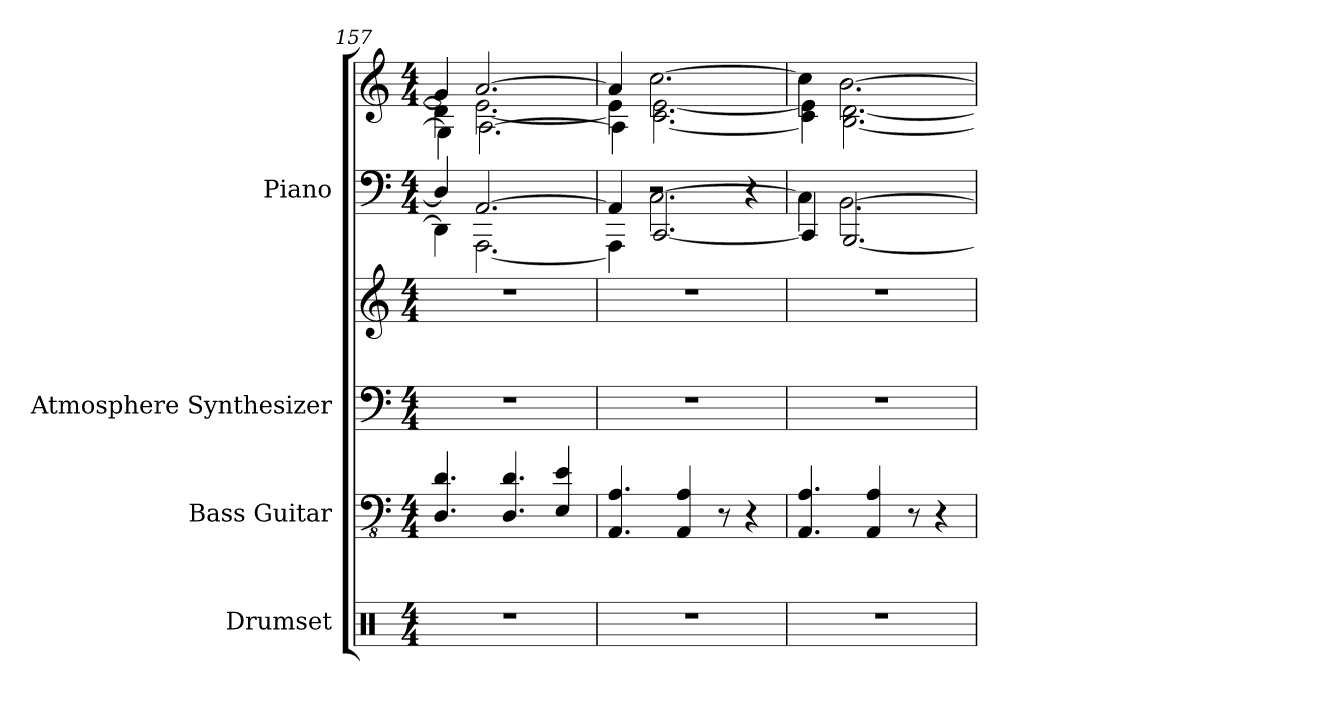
**kern	**kern	**kern	**kern	**kern	**kern
*part4	*part3	*part2	*part2	*part1	*part1
*staff6	*staff5	*staff4	*staff3	*staff2	*staff1
*I"Drumset	*I"Bass Guitar	*I"Atmosphere Synthesizer	*	*I"Piano	*
*I'Drs.	*I'B. Guit.	*I'Synth.	*	*I'Pno.	*
!!LO:LB:g=z
*clefX	*clefFv4	*clefF4	*clefG2	*clefF4	*clefG2
*k[]	*k[]	*k[]	*k[]	*k[]	*k[]
*M4/4	*M4/4	*M4/4	*M4/4	*M4/4	*M4/4
=157	=157	=157	=157	=157	=157
*	*	*	*	*^	*^
*	*	*	*	*	*	*	*^
1r	4.DD/ 4.D/	1r	1r	4D/]	4DD\]	4g/]	4d\]	4G\]
.	.	.	.	[2.AA/	[2.AAA\	[2.a/	[2.e\	[2.A\
.	4.DD/ 4.D/	.	.	.	.	.	.	.
.	4EE/ 4E/	.	.	.	.	.	.	.
=158	=158	=158	=158	=158	=158	=158	=158	=158
*	*	*	*	*	*^	*	*	*
1r	4.AAA/ 4.AA/	1r	1r	4ryy	4AA/]	4AAA\]	4a/]	4e\]	4A\]
.	.	.	.	[2.C\	[2.CC/	2r	[2.cc\	[2.c\ [2.e\	2.ryy
.	4AAA/ 4AA/	.	.	.	.	.	.	.	.
.	8r	.	.	.	.	.	.	.	.
.	4r	.	.	.	.	4r	.	.	.
*	*	*	*	*	*v	*v	*	*	*
*	*	*	*	*	*	*	*v	*v
=159	=159	=159	=159	=159	=159	=159	=159
1r	4.AAA/ 4.AA/	1r	1r	4C\]	4CC/]	4cc\]	4c\] 4e\]
.	.	.	.	[2.BB\	[2.BBB/	[2.b\	[2.B\ [2.d\
.	4AAA/ 4AA/	.	.	.	.	.	.
.	8r	.	.	.	.	.	.
.	4r	.	.	.	.	.	.
*	*	*	*	*v	*v	*	*
*	*	*	*	*	*v	*v
=	=	=	=	=	=
*-	*-	*-	*-	*-	*-
